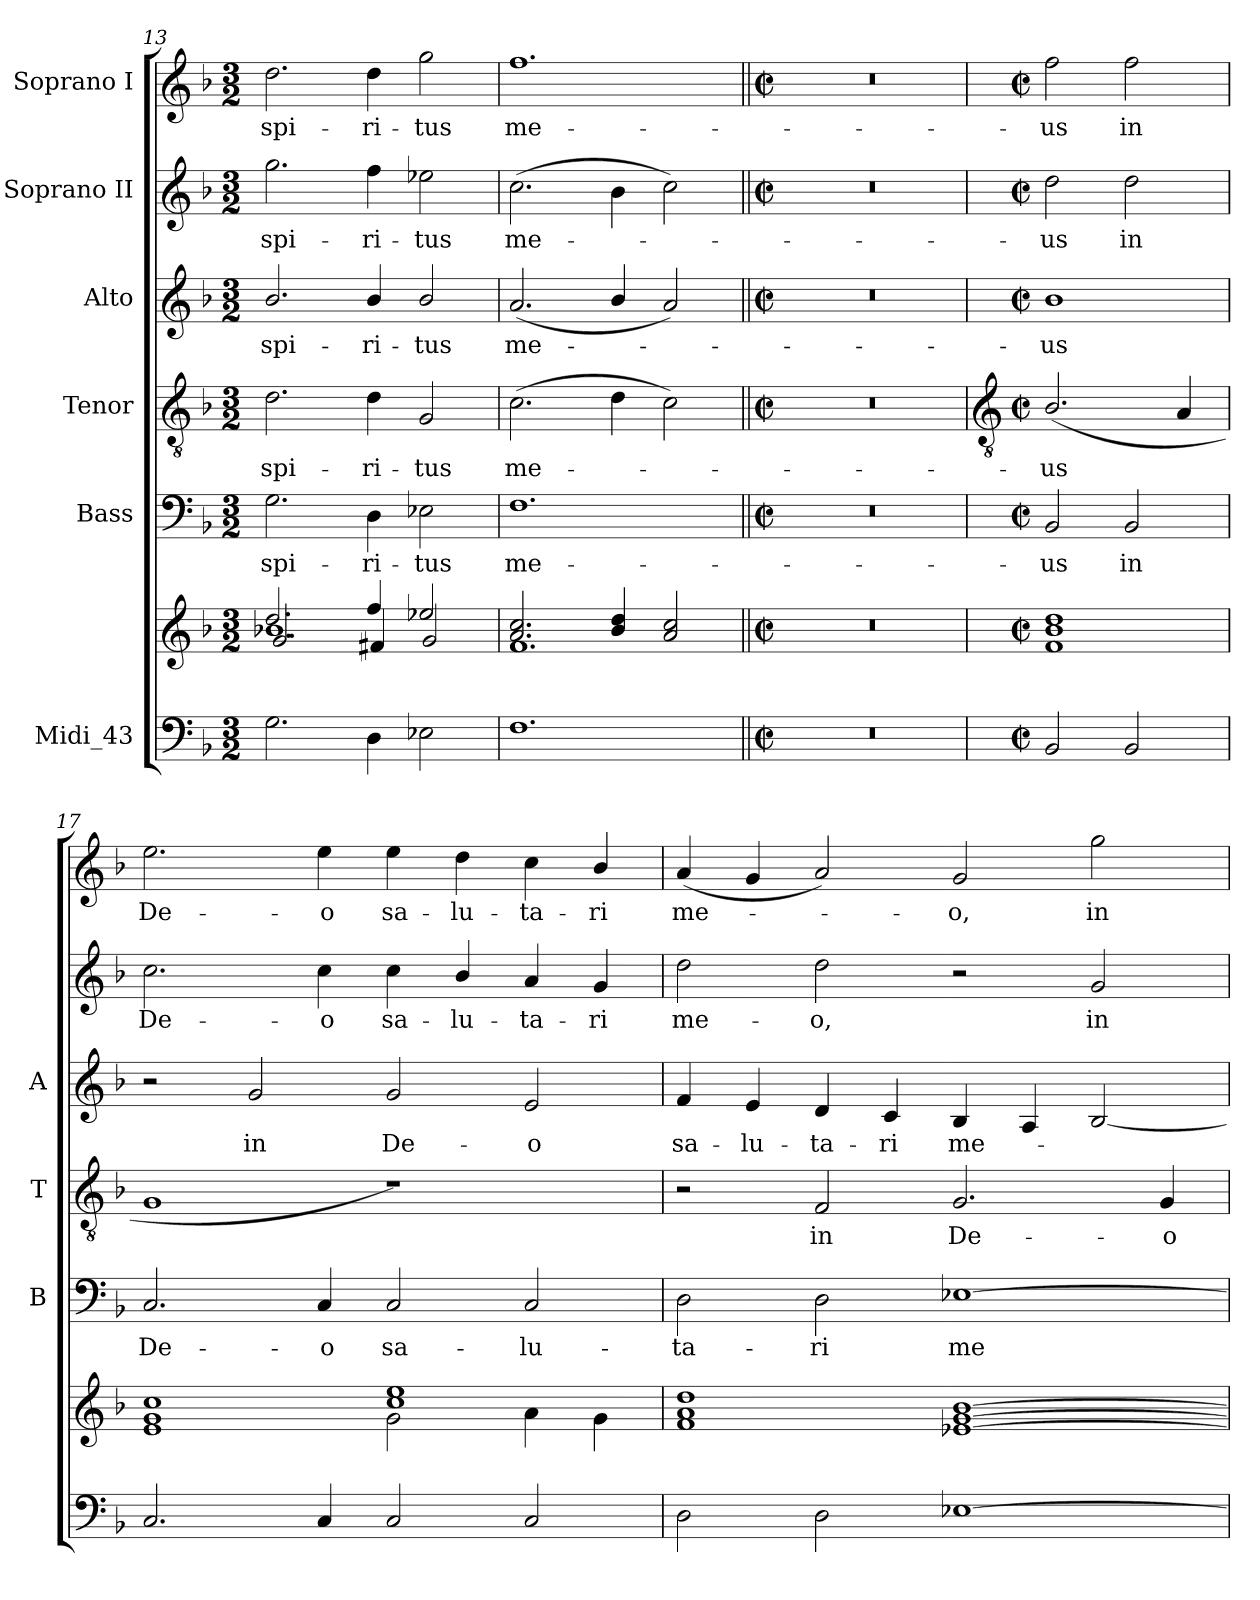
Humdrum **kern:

**kern	**kern	**kern	**text	**kern	**text	**kern	**text	**kern	**text	**kern	**text
*part6	*part6	*part5	*part5	*part4	*part4	*part3	*part3	*part2	*part2	*part1	*part1
*staff7	*staff6	*staff5	*staff5	*staff4	*staff4	*staff3	*staff3	*staff2	*staff2	*staff1	*staff1
*I"Midi_43	*	*I"Bass	*	*I"Tenor	*	*I"Alto	*	*I"Soprano II	*	*I"Soprano I	*
*	*	*I'B	*	*I'T	*	*I'A	*	*	*	*	*
*clefF4	*clefG2	*clefF4	*	*clefGv2	*	*clefG2	*	*clefG2	*	*clefG2	*
*k[b-]	*k[b-]	*k[b-]	*	*k[b-]	*	*k[b-]	*	*k[b-]	*	*k[b-]	*
*F:	*F:	*F:	*	*F:	*	*F:	*	*F:	*	*F:	*
*M3/2	*M3/2	*M3/2	*	*M3/2	*	*M3/2	*	*M3/2	*	*M3/2	*
=13	=13	=13	=13	=13	=13	=13	=13	=13	=13	=13	=13
*	*^	*	*	*	*	*	*	*	*	*	*
*	*	*^	*	*	*	*	*	*	*	*	*	*
!	!	!	!	!	!LO:LY:b	!	!LO:LY:b	!	!LO:LY:b	!	!LO:LY:b	!	!LO:LY:b
2.G	2.dd/	1.b-X\	2.g/	2.G	spi-	2.d	spi-	2.b-/	spi-	2.gg	spi-	2.dd	spi-
!	!	!	!	!	!LO:LY:b	!	!LO:LY:b	!	!LO:LY:b	!	!LO:LY:b	!	!LO:LY:b
4D	4ff/	.	4f#/	4D	-ri-	4d	-ri-	4b-/	-ri-	4ff	-ri-	4dd	-ri-
!	!	!	!	!	!LO:LY:b	!	!LO:LY:b	!	!LO:LY:b	!	!LO:LY:b	!	!LO:LY:b
2E-X	2ee-X/	.	2g/	2E-X	-tus	2G	-tus	2b-/	-tus	2ee-X	-tus	2gg	-tus
=14	=14	=14	=14	=14	=14	=14	=14	=14	=14	=14	=14	=14	=14
!	!	!	!	!	!LO:LY:b	!	!LO:LY:b	!	!LO:LY:b	!	!LO:LY:b	!	!LO:LY:b
1.F	2.a/ 2.cc/	1.ryy	1.f\	1.F	me-	(>2.c	me-	(<2.a	me-	(>2.cc	me-	1.ff	me-
.	4b-/ 4dd/	.	.	.	.	4d	.	4b-/	.	4b-	.	.	.
.	2a/ 2cc/	.	.	.	.	2c)	.	2a)	.	2cc)	.	.	.
*	*v	*v	*v	*	*	*	*	*	*	*	*	*	*
=15||	=15||	=15||	=15||	=15||	=15||	=15||	=15||	=15||	=15||	=15||	=15||
*M4/2	*M4/2	*M4/2	*	*M4/2	*	*M4/2	*	*M4/2	*	*M4/2	*
*met(c|)	*met(c|)	*met(c|)	*	*met(c|)	*	*met(c|)	*	*met(c|)	*	*met(c|)	*
0r	0r	0r	.	0r	.	0r	.	0r	.	0r	.
!!LO:LB:g=z
=16	=16	=16	=16	=16	=16	=16	=16	=16	=16	=16	=16
*	*	*	*	*clefGv2	*	*	*	*	*	*	*
*M4/2	*M4/2	*M4/2	*	*M4/2	*	*M4/2	*	*M4/2	*	*M4/2	*
*met(c|)	*met(c|)	*met(c|)	*	*met(c|)	*	*met(c|)	*	*met(c|)	*	*met(c|)	*
*	*^	*	*	*	*	*	*	*	*	*	*
*	*	*^	*	*	*	*	*	*	*	*	*	*
!	!	!	!	!	!LO:LY:b	!	!LO:LY:b	!	!LO:LY:b	!	!LO:LY:b	!	!LO:LY:b
2BB-	1b-/ 1dd/	1ryy	1f\	2BB-	-us	(<2.B-/	us	1b-	us	2dd	us	2ff	-us
!	!	!	!	!	!LO:LY:b	!	!	!	!	!	!LO:LY:b	!	!LO:LY:b
2BB-	.	.	.	2BB-	in	.	.	.	.	2dd	in	2ff	in
.	.	.	.	.	.	4A	.	.	.	.	.	.	.
=17	=17	=17	=17	=17	=17	=17	=17	=17	=17	=17	=17	=17	=17
!	!	!	!	!	!LO:LY:b	!	!	!	!	!	!LO:LY:b	!	!LO:LY:b
2.C	1e/ 1g/ 1cc/	0ryy	1ryy	2.C	De-	1G	.	2r	.	2.cc	De-	2.ee	De-
!	!	!	!	!	!	!	!	!	!LO:LY:b	!	!	!	!
.	.	.	.	.	.	.	.	2g	in	.	.	.	.
!	!	!	!	!	!LO:LY:b	!	!	!	!	!	!LO:LY:b	!	!LO:LY:b
4C	.	.	.	4C	-o	.	.	.	.	4cc	-o	4ee	-o
!	!	!	!	!	!LO:LY:b	!	!	!	!LO:LY:b	!	!LO:LY:b	!	!LO:LY:b
2C	1cc/ 1ee/	.	2g\	2C	sa-	1r)	.	2g	De-	4cc	sa-	4ee	sa-
!	!	!	!	!	!	!	!	!	!	!	!LO:LY:b	!	!LO:LY:b
.	.	.	.	.	.	.	.	.	.	4b-/	-lu-	4dd	-lu-
!	!	!	!	!	!LO:LY:b	!	!	!	!LO:LY:b	!	!LO:LY:b	!	!LO:LY:b
2C	.	.	4a\	2C	-lu-	.	.	2e	-o	4a	-ta-	4cc	-ta-
!	!	!	!	!	!	!	!	!	!	!	!LO:LY:b	!	!LO:LY:b
.	.	.	4g\	.	.	.	.	.	.	4g	-ri	4b-/	-ri
=18	=18	=18	=18	=18	=18	=18	=18	=18	=18	=18	=18	=18	=18
!	!	!	!	!	!LO:LY:b	!	!	!	!LO:LY:b	!	!LO:LY:b	!	!LO:LY:b
2D	1f/ 1a/ 1dd/	0ryy	0ryy	2D	-ta-	2r	.	4f	sa-	2dd	me-	(<4a	me-
!	!	!	!	!	!	!	!	!	!LO:LY:b	!	!	!	!
.	.	.	.	.	.	.	.	4e	-lu-	.	.	4g	.
!	!	!	!	!	!LO:LY:b	!	!LO:LY:b	!	!LO:LY:b	!	!LO:LY:b	!	!
2D	.	.	.	2D	-ri	2F	in	4d	-ta-	2dd	-o,	2a)	.
!	!	!	!	!	!	!	!	!	!LO:LY:b	!	!	!	!
.	.	.	.	.	.	.	.	4c	-ri	.	.	.	.
!	!	!	!	!	!LO:LY:b	!	!LO:LY:b	!	!LO:LY:b	!	!	!	!LO:LY:b
[1E-X	[1e-X/ [1g/ [1b-/	.	.	[1E-X	me-	2.G	De-	4B-	me-	2r	.	2g	o,
.	.	.	.	.	.	.	.	4A	.	.	.	.	.
!	!	!	!	!	!	!	!	!	!	!	!LO:LY:b	!	!LO:LY:b
.	.	.	.	.	.	.	.	[2B-	.	2g	in	2gg	in
!	!	!	!	!	!	!	!LO:LY:b	!	!	!	!	!	!
.	.	.	.	.	.	4G	-o	.	.	.	.	.	.
*	*v	*v	*v	*	*	*	*	*	*	*	*	*	*
=	=	=	=	=	=	=	=	=	=	=	=
*-	*-	*-	*-	*-	*-	*-	*-	*-	*-	*-	*-
